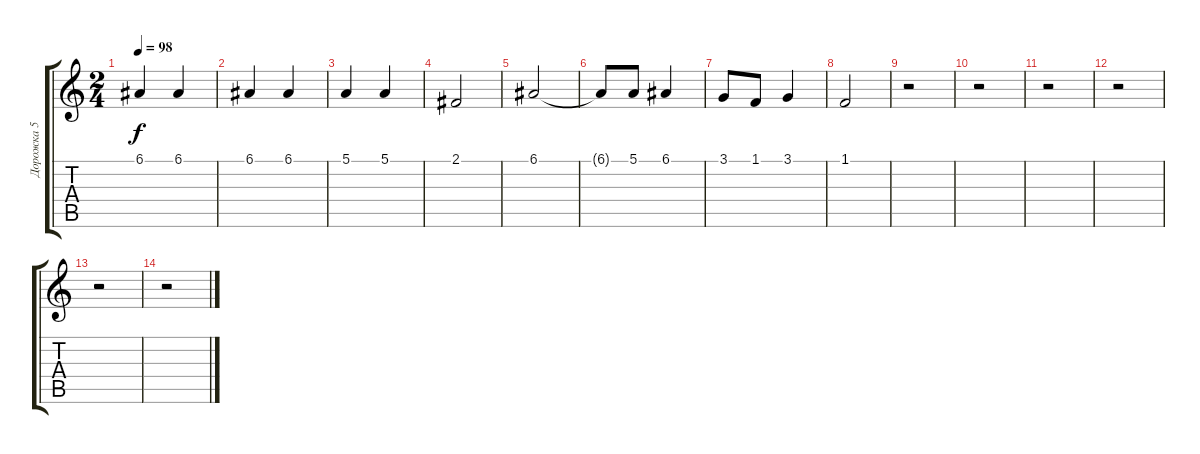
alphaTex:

\track ("Дорожка 5" "Дорожка 5") {instrument baritonesax}
\staff {score tabs}
\tuning (E4 B3 G3 D3 A2 E2) {hide}
\ts (2 4)
\tempo 98
\clef g2
\ks c
6.1.4{dy f} 6.1.4 |
6.1.4 6.1.4 |
5.1.4 5.1.4 |
2.1.2 |
6.1.2 |
6.1{t}.8 5.1.8 6.1.4 |
3.1.8 1.1.8 3.1.4 |
1.1.2 |
r.2 |
r.2 |
r.2 |
r.2 |
r.2 |
r.2
